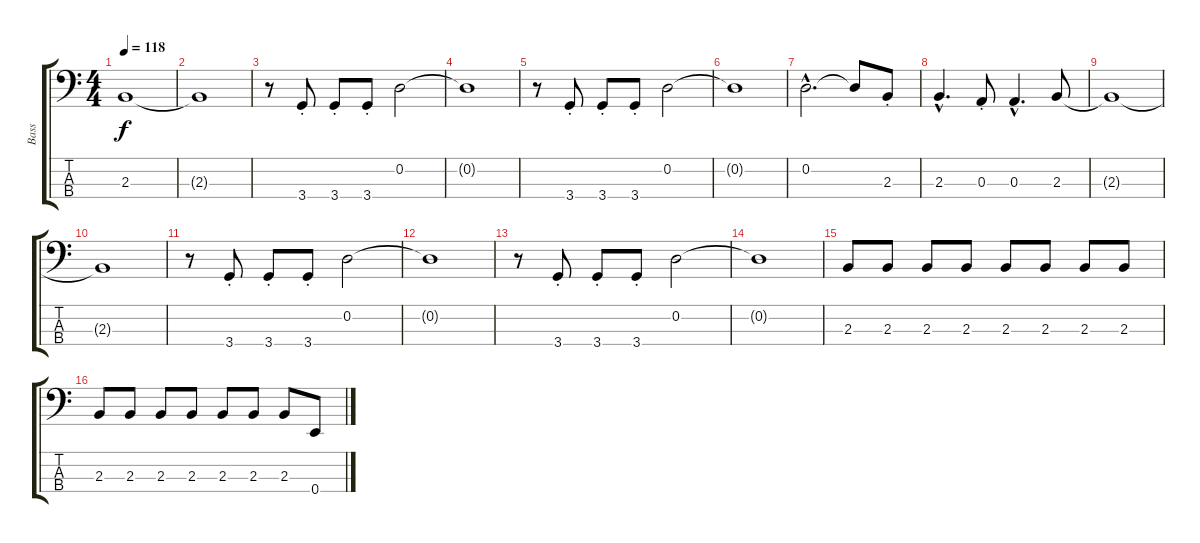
\track ("Bass" "Bass") {instrument electricbassfinger}
\staff {score tabs}
\tuning (G2 D2 A1 E1) {hide}
\ts (4 4)
\tempo 118
\clef f4
\ks c
2.3{t}.1{dy f} |
2.3{t}.1 |
r.8 3.4{st}.8 3.4{st}.8 3.4{st}.8 0.2.2 |
0.2{t}.1 |
r.8 3.4{st}.8 3.4{st}.8 3.4{st}.8 0.2.2 |
0.2{t}.1 |
0.2{hac}.2{d} 0.2{t}.8 2.3{st}.8 |
2.3{hac}.4{d} 0.3{st}.8 0.3{hac}.4{d} 2.3.8 |
2.3{t}.1 |
2.3{t}.1 |
r.8 3.4{st}.8 3.4{st}.8 3.4{st}.8 0.2.2 |
0.2{t}.1 |
r.8 3.4{st}.8 3.4{st}.8 3.4{st}.8 0.2.2 |
0.2{t}.1 |
2.3.8 2.3.8 2.3.8 2.3.8 2.3.8 2.3.8 2.3.8 2.3.8 |
2.3.8 2.3.8 2.3.8 2.3.8 2.3.8 2.3.8 2.3.8 0.4.8
